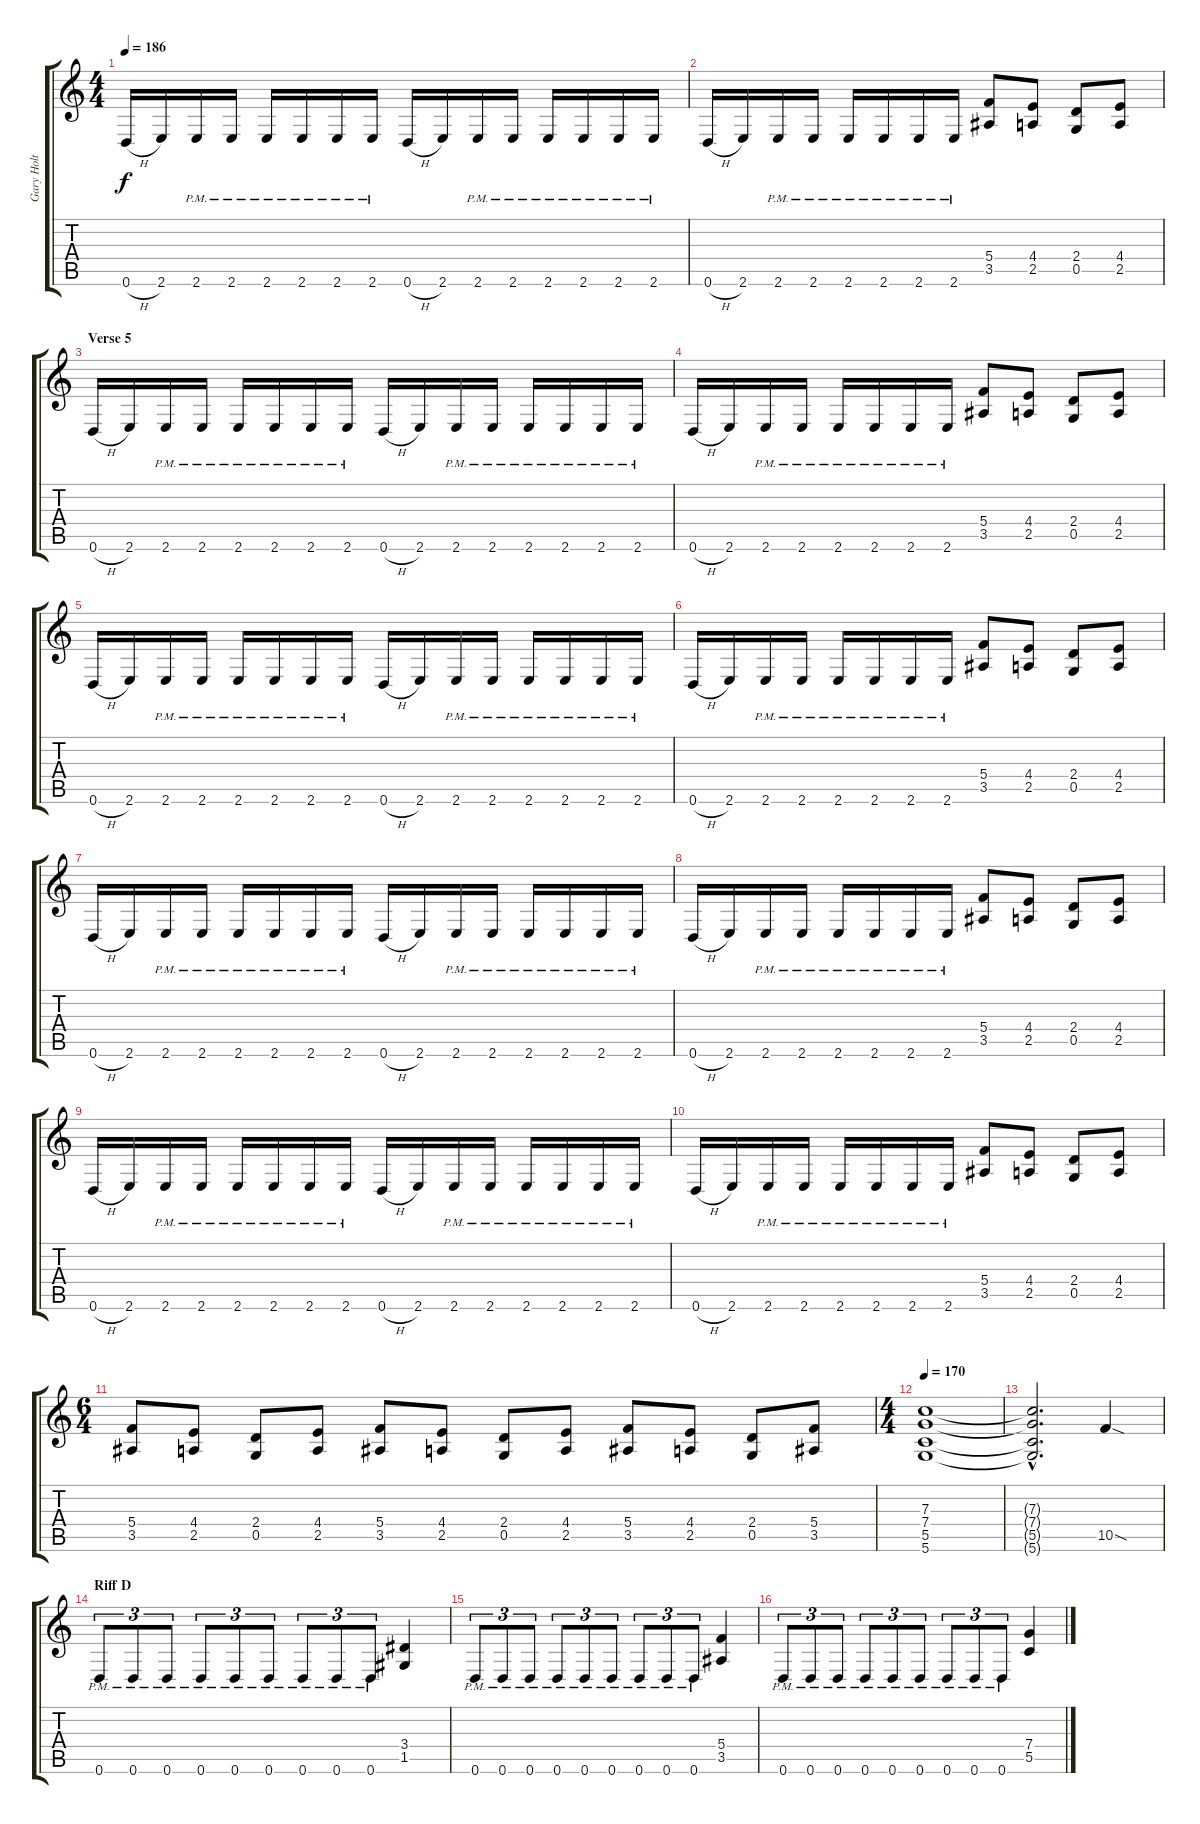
\track ("Gary Holt" "Gary Holt") {instrument distortionguitar}
\staff {score tabs}
\tuning (D4 A3 F3 C3 G2 D2) {hide}
\ts (4 4)
\tempo 186
\clef g2
\ks c
0.6{h}.16{dy f} 2.6.16 2.6{pm}.16 2.6{pm}.16 2.6{pm}.16 2.6{pm}.16 2.6{pm}.16 2.6{pm}.16 0.6{h}.16 2.6.16 2.6{pm}.16 2.6{pm}.16 2.6{pm}.16 2.6{pm}.16 2.6{pm}.16 2.6{pm}.16 |
0.6{h}.16 2.6.16 2.6{pm}.16 2.6{pm}.16 2.6{pm}.16 2.6{pm}.16 2.6{pm}.16 2.6{pm}.16 (5.4 3.5).8 (4.4 2.5).8 (2.4 0.5).8 (4.4 2.5).8 |
\section ("" "Verse 5")
0.6{h}.16 2.6.16 2.6{pm}.16 2.6{pm}.16 2.6{pm}.16 2.6{pm}.16 2.6{pm}.16 2.6{pm}.16 0.6{h}.16 2.6.16 2.6{pm}.16 2.6{pm}.16 2.6{pm}.16 2.6{pm}.16 2.6{pm}.16 2.6{pm}.16 |
0.6{h}.16 2.6.16 2.6{pm}.16 2.6{pm}.16 2.6{pm}.16 2.6{pm}.16 2.6{pm}.16 2.6{pm}.16 (5.4 3.5).8 (4.4 2.5).8 (2.4 0.5).8 (4.4 2.5).8 |
0.6{h}.16 2.6.16 2.6{pm}.16 2.6{pm}.16 2.6{pm}.16 2.6{pm}.16 2.6{pm}.16 2.6{pm}.16 0.6{h}.16 2.6.16 2.6{pm}.16 2.6{pm}.16 2.6{pm}.16 2.6{pm}.16 2.6{pm}.16 2.6{pm}.16 |
0.6{h}.16 2.6.16 2.6{pm}.16 2.6{pm}.16 2.6{pm}.16 2.6{pm}.16 2.6{pm}.16 2.6{pm}.16 (5.4 3.5).8 (4.4 2.5).8 (2.4 0.5).8 (4.4 2.5).8 |
0.6{h}.16 2.6.16 2.6{pm}.16 2.6{pm}.16 2.6{pm}.16 2.6{pm}.16 2.6{pm}.16 2.6{pm}.16 0.6{h}.16 2.6.16 2.6{pm}.16 2.6{pm}.16 2.6{pm}.16 2.6{pm}.16 2.6{pm}.16 2.6{pm}.16 |
0.6{h}.16 2.6.16 2.6{pm}.16 2.6{pm}.16 2.6{pm}.16 2.6{pm}.16 2.6{pm}.16 2.6{pm}.16 (5.4 3.5).8 (4.4 2.5).8 (2.4 0.5).8 (4.4 2.5).8 |
0.6{h}.16 2.6.16 2.6{pm}.16 2.6{pm}.16 2.6{pm}.16 2.6{pm}.16 2.6{pm}.16 2.6{pm}.16 0.6{h}.16 2.6.16 2.6{pm}.16 2.6{pm}.16 2.6{pm}.16 2.6{pm}.16 2.6{pm}.16 2.6{pm}.16 |
0.6{h}.16 2.6.16 2.6{pm}.16 2.6{pm}.16 2.6{pm}.16 2.6{pm}.16 2.6{pm}.16 2.6{pm}.16 (5.4 3.5).8 (4.4 2.5).8 (2.4 0.5).8 (4.4 2.5).8 |
\ts (6 4)
(5.4 3.5).8 (4.4 2.5).8 (2.4 0.5).8 (4.4 2.5).8 (5.4 3.5).8 (4.4 2.5).8 (2.4 0.5).8 (4.4 2.5).8 (5.4 3.5).8 (4.4 2.5).8 (2.4 0.5).8 (5.4 3.5).8 |
\ts (4 4)
\tempo 170
(7.3 7.4 5.5 5.6).1 |
(7.3{hac t} 7.4{hac t} 5.5{hac t} 5.6{hac t}).2{d} 10.5{sod}.4 |
\section ("" "Riff D")
0.6{pm}.8{tu (3 2)} 0.6{pm}.8{tu (3 2)} 0.6{pm}.8{tu (3 2)} 0.6{pm}.8{tu (3 2)} 0.6{pm}.8{tu (3 2)} 0.6{pm}.8{tu (3 2)} 0.6{pm}.8{tu (3 2)} 0.6{pm}.8{tu (3 2)} 0.6{pm}.8{tu (3 2)} (3.4 1.5).4 |
0.6{pm}.8{tu (3 2)} 0.6{pm}.8{tu (3 2)} 0.6{pm}.8{tu (3 2)} 0.6{pm}.8{tu (3 2)} 0.6{pm}.8{tu (3 2)} 0.6{pm}.8{tu (3 2)} 0.6{pm}.8{tu (3 2)} 0.6{pm}.8{tu (3 2)} 0.6{pm}.8{tu (3 2)} (5.4 3.5).4 |
0.6{pm}.8{tu (3 2)} 0.6{pm}.8{tu (3 2)} 0.6{pm}.8{tu (3 2)} 0.6{pm}.8{tu (3 2)} 0.6{pm}.8{tu (3 2)} 0.6{pm}.8{tu (3 2)} 0.6{pm}.8{tu (3 2)} 0.6{pm}.8{tu (3 2)} 0.6{pm}.8{tu (3 2)} (7.4 5.5).4
